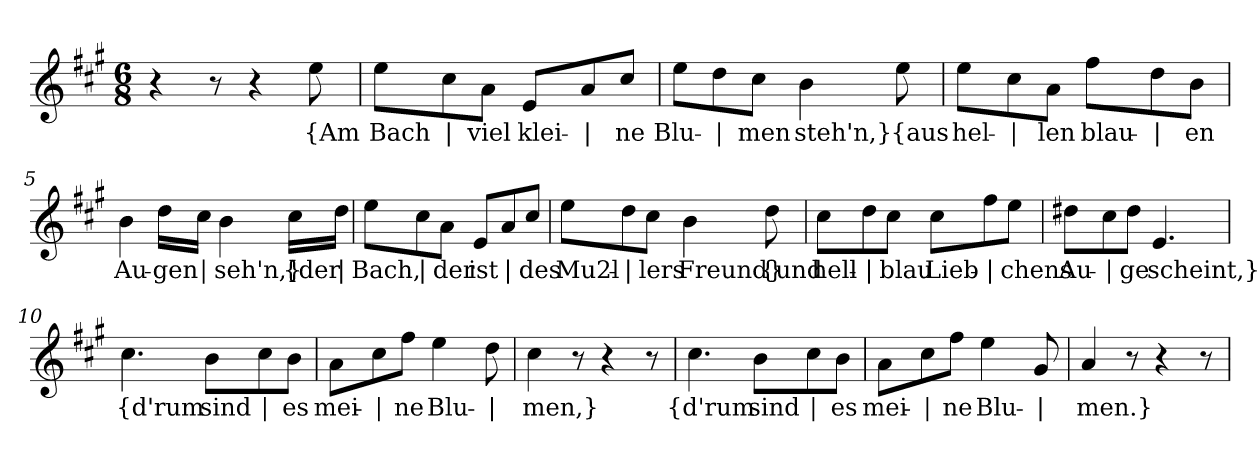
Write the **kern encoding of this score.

**kern	**text
*part1	*part1
*staff1	*staff1
*clefG2	*
*k[f#c#g#]	*
*M6/8	*
=1	=1
4r	.
8r	.
4r	.
!	!LO:LY:b
8ee\	{Am
=2	=2
!	!LO:LY:b
8ee\L	Bach
!	!LO:LY:b
8cc#\	|
!	!LO:LY:b
8a\J	viel
!	!LO:LY:b
8e/L	klei-
!	!LO:LY:b
8a/	|
!	!LO:LY:b
8cc#/J	-ne
=3	=3
!	!LO:LY:b
8ee\L	Blu-
!	!LO:LY:b
8dd\	|
!	!LO:LY:b
8cc#\J	-men
!	!LO:LY:b
4b\	steh'n,}
!	!LO:LY:b
8ee\	{aus
=4	=4
!	!LO:LY:b
8ee\L	hel-
!	!LO:LY:b
8cc#\	|
!	!LO:LY:b
8a\J	-len
!	!LO:LY:b
8ff#\L	blau-
!	!LO:LY:b
8dd\	|
!	!LO:LY:b
8b\J	-en
=5	=5
!	!LO:LY:b
4b\	Au-
!	!LO:LY:b
16dd\LL	-gen
!	!LO:LY:b
16cc#\JJ	|
!	!LO:LY:b
4b\	seh'n,}
!	!LO:LY:b
16cc#\LL	{der
!	!LO:LY:b
16dd\JJ	|
!!LO:LB:g=z
=6	=6
!	!LO:LY:b
8ee\L	Bach,
!	!LO:LY:b
8cc#\	|
!	!LO:LY:b
8a\J	der
!	!LO:LY:b
8e/L	ist
!	!LO:LY:b
8a/	|
!	!LO:LY:b
8cc#/J	des
=7	=7
!	!LO:LY:b
8ee\L	Mu2l-
!	!LO:LY:b
8dd\	|
!	!LO:LY:b
8cc#\J	-lers
!	!LO:LY:b
4b\	Freund}
!	!LO:LY:b
8dd\	{und
=8	=8
!	!LO:LY:b
8cc#\L	hell-
!	!LO:LY:b
8dd\	|
!	!LO:LY:b
8cc#\J	-blau
!	!LO:LY:b
8cc#\L	Lieb-
!	!LO:LY:b
8ff#\	|
!	!LO:LY:b
8ee\J	-chens
=9	=9
!	!LO:LY:b
8dd#X\L	Au-
!	!LO:LY:b
8cc#\	|
!	!LO:LY:b
8dd#\J	-ge
!	!LO:LY:b
4.e/	scheint,}
!!LO:LB:g=z
=10	=10
!	!LO:LY:b
4.cc#\	{d'rum
!	!LO:LY:b
8b\L	sind
!	!LO:LY:b
8cc#\	|
!	!LO:LY:b
8b\J	es
=11	=11
!	!LO:LY:b
8a\L	mei-
!	!LO:LY:b
8cc#\	|
!	!LO:LY:b
8ff#\J	-ne
!	!LO:LY:b
4ee\	Blu-
!	!LO:LY:b
8dd\	|
=12	=12
!	!LO:LY:b
4cc#\	-men,}
8r	.
4r	.
8r	.
=13	=13
!	!LO:LY:b
4.cc#\	{d'rum
!	!LO:LY:b
8b\L	sind
!	!LO:LY:b
8cc#\	|
!	!LO:LY:b
8b\J	es
=14	=14
!	!LO:LY:b
8a\L	mei-
!	!LO:LY:b
8cc#\	|
!	!LO:LY:b
8ff#\J	-ne
!	!LO:LY:b
4ee\	Blu-
!	!LO:LY:b
8g#/	|
=15	=15
!	!LO:LY:b
4a/	-men.}
8r	.
4r	.
8r	.
=	=
*-	*-
